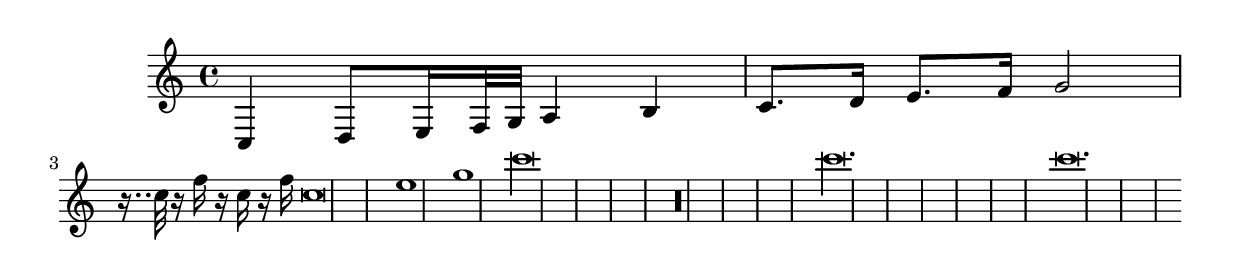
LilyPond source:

\version "2.18.2"

\book {
  \header {
  }

  \bookpart {
    <<
    \new Staff = Staff \with { }
    \context Staff = Staff {
      \relative c {
        << \new Voice = "voice1" {
          c4 d8 e16 f32 g a4 b

          c8. d16 e8. f16 g2

          r16.. c32 r16 f r c r f
          
          c\breve e1 g c\longa

          r c\longa. c\breve.
        } >>
      }
    }
    >>
  }
}
